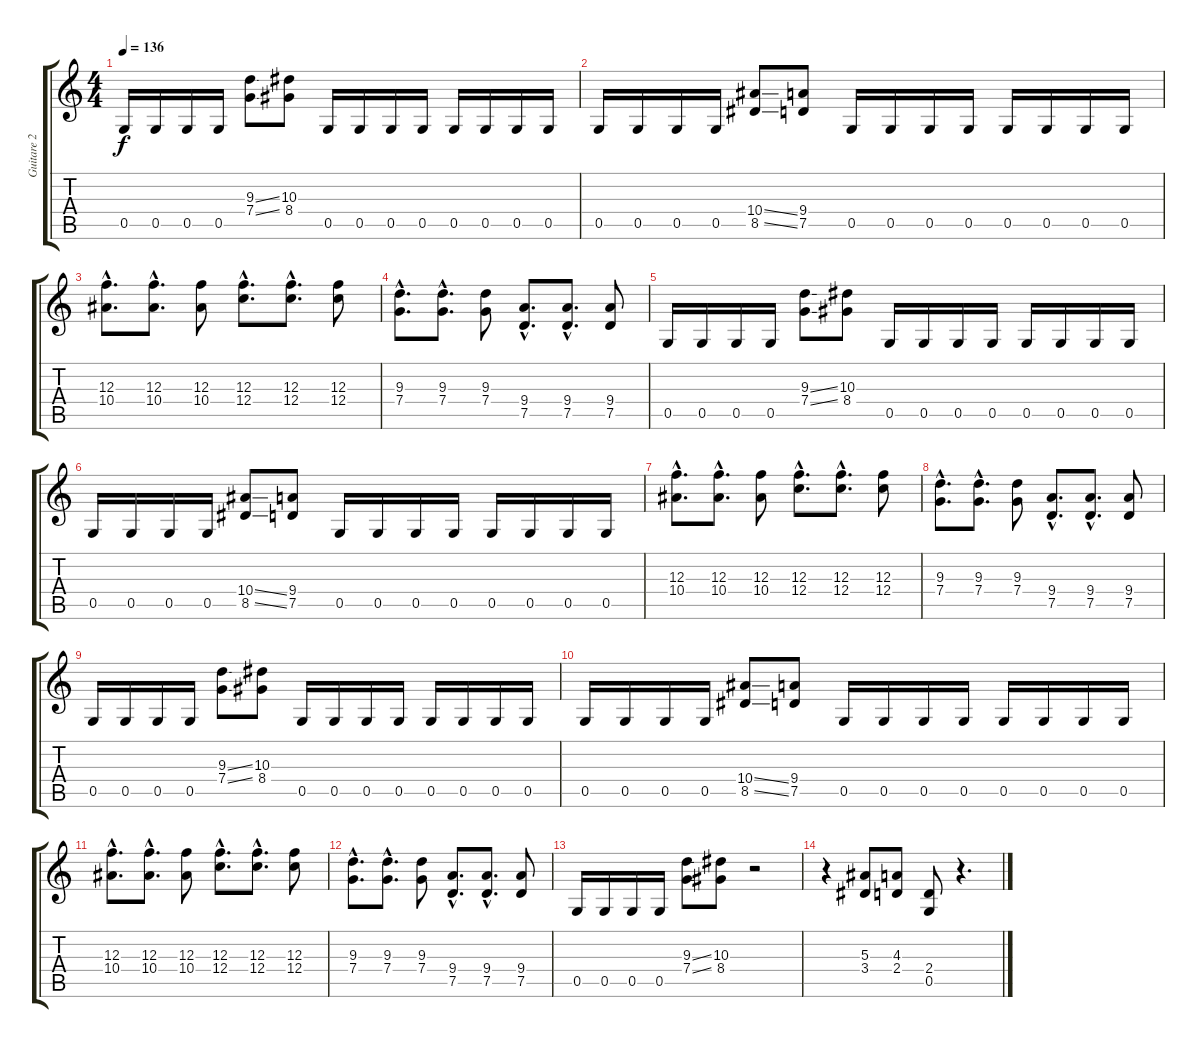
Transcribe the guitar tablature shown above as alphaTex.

\track ("Guitare 2" "Guitare 2") {instrument distortionguitar}
\staff {score tabs}
\tuning (D4 A3 F3 C3 G2 D2) {hide}
\ts (4 4)
\tempo 136
\clef g2
\ks c
0.5.16{dy f} 0.5.16 0.5.16 0.5.16 (9.3{ss} 7.4{ss}).8 (10.3 8.4).8 0.5.16 0.5.16 0.5.16 0.5.16 0.5.16 0.5.16 0.5.16 0.5.16 |
0.5.16 0.5.16 0.5.16 0.5.16 (10.4{ss} 8.5{ss}).8 (9.4 7.5).8 0.5.16 0.5.16 0.5.16 0.5.16 0.5.16 0.5.16 0.5.16 0.5.16 |
(12.3{hac} 10.4{hac}).8{d} (12.3{hac} 10.4{hac}).8{d} (12.3 10.4).8 (12.3{hac} 12.4{hac}).8{d} (12.3{hac} 12.4{hac}).8{d} (12.3 12.4).8 |
(9.3{hac} 7.4{hac}).8{d} (9.3{hac} 7.4{hac}).8{d} (9.3 7.4).8 (9.4{hac} 7.5{hac}).8{d} (9.4{hac} 7.5{hac}).8{d} (9.4 7.5).8 |
0.5.16 0.5.16 0.5.16 0.5.16 (9.3{ss} 7.4{ss}).8 (10.3 8.4).8 0.5.16 0.5.16 0.5.16 0.5.16 0.5.16 0.5.16 0.5.16 0.5.16 |
0.5.16 0.5.16 0.5.16 0.5.16 (10.4{ss} 8.5{ss}).8 (9.4 7.5).8 0.5.16 0.5.16 0.5.16 0.5.16 0.5.16 0.5.16 0.5.16 0.5.16 |
(12.3{hac} 10.4{hac}).8{d} (12.3{hac} 10.4{hac}).8{d} (12.3 10.4).8 (12.3{hac} 12.4{hac}).8{d} (12.3{hac} 12.4{hac}).8{d} (12.3 12.4).8 |
(9.3{hac} 7.4{hac}).8{d} (9.3{hac} 7.4{hac}).8{d} (9.3 7.4).8 (9.4{hac} 7.5{hac}).8{d} (9.4{hac} 7.5{hac}).8{d} (9.4 7.5).8 |
0.5.16 0.5.16 0.5.16 0.5.16 (9.3{ss} 7.4{ss}).8 (10.3 8.4).8 0.5.16 0.5.16 0.5.16 0.5.16 0.5.16 0.5.16 0.5.16 0.5.16 |
0.5.16 0.5.16 0.5.16 0.5.16 (10.4{ss} 8.5{ss}).8 (9.4 7.5).8 0.5.16 0.5.16 0.5.16 0.5.16 0.5.16 0.5.16 0.5.16 0.5.16 |
(12.3{hac} 10.4{hac}).8{d} (12.3{hac} 10.4{hac}).8{d} (12.3 10.4).8 (12.3{hac} 12.4{hac}).8{d} (12.3{hac} 12.4{hac}).8{d} (12.3 12.4).8 |
(9.3{hac} 7.4{hac}).8{d} (9.3{hac} 7.4{hac}).8{d} (9.3 7.4).8 (9.4{hac} 7.5{hac}).8{d} (9.4{hac} 7.5{hac}).8{d} (9.4 7.5).8 |
0.5.16 0.5.16 0.5.16 0.5.16 (9.3{ss} 7.4{ss}).8 (10.3 8.4).8 r.2 |
r.4 (5.3 3.4).8 (4.3 2.4).8 (2.4 0.5).8 r.4{d}
